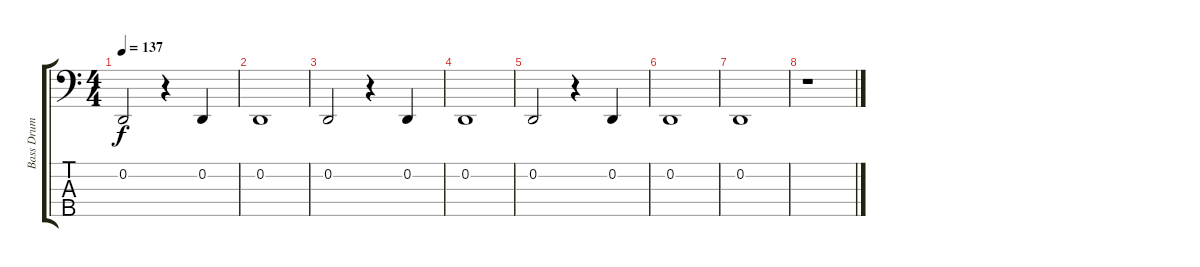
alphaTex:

\track ("Bass Drum" "Bass Drum") {instrument taikodrum}
\staff {score tabs}
\tuning (G2 D2 A1 E1 B0) {hide}
\ts (4 4)
\tempo 137
\clef f4
\ks c
0.2.2{dy f} r.4 0.2.4 |
0.2.1 |
0.2.2 r.4 0.2.4 |
0.2.1 |
0.2.2 r.4 0.2.4 |
0.2.1 |
0.2.1 |
r.1
